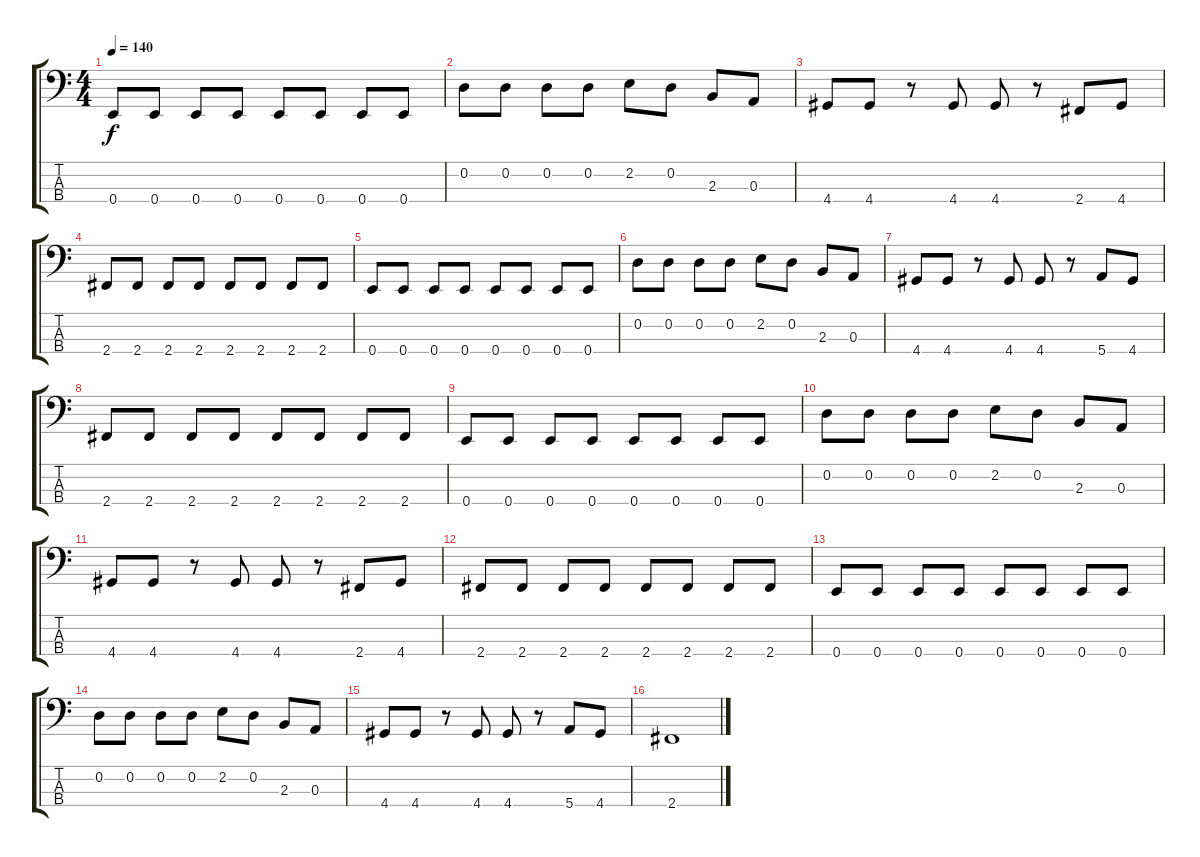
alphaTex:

\track "" {instrument electricbassfinger}
\staff {score tabs}
\tuning (G2 D2 A1 E1) {hide}
\ts (4 4)
\tempo 140
\clef f4
\ks c
0.4.8{dy f} 0.4.8 0.4.8 0.4.8 0.4.8 0.4.8 0.4.8 0.4.8 |
0.2.8 0.2.8 0.2.8 0.2.8 2.2.8 0.2.8 2.3.8 0.3.8 |
4.4.8 4.4.8 r.8 4.4.8 4.4.8 r.8 2.4.8 4.4.8 |
2.4.8 2.4.8 2.4.8 2.4.8 2.4.8 2.4.8 2.4.8 2.4.8 |
0.4.8 0.4.8 0.4.8 0.4.8 0.4.8 0.4.8 0.4.8 0.4.8 |
0.2.8 0.2.8 0.2.8 0.2.8 2.2.8 0.2.8 2.3.8 0.3.8 |
4.4.8 4.4.8 r.8 4.4.8 4.4.8 r.8 5.4.8 4.4.8 |
2.4.8 2.4.8 2.4.8 2.4.8 2.4.8 2.4.8 2.4.8 2.4.8 |
0.4.8 0.4.8 0.4.8 0.4.8 0.4.8 0.4.8 0.4.8 0.4.8 |
0.2.8 0.2.8 0.2.8 0.2.8 2.2.8 0.2.8 2.3.8 0.3.8 |
4.4.8 4.4.8 r.8 4.4.8 4.4.8 r.8 2.4.8 4.4.8 |
2.4.8 2.4.8 2.4.8 2.4.8 2.4.8 2.4.8 2.4.8 2.4.8 |
0.4.8 0.4.8 0.4.8 0.4.8 0.4.8 0.4.8 0.4.8 0.4.8 |
0.2.8 0.2.8 0.2.8 0.2.8 2.2.8 0.2.8 2.3.8 0.3.8 |
4.4.8 4.4.8 r.8 4.4.8 4.4.8 r.8 5.4.8 4.4.8 |
2.4.1
